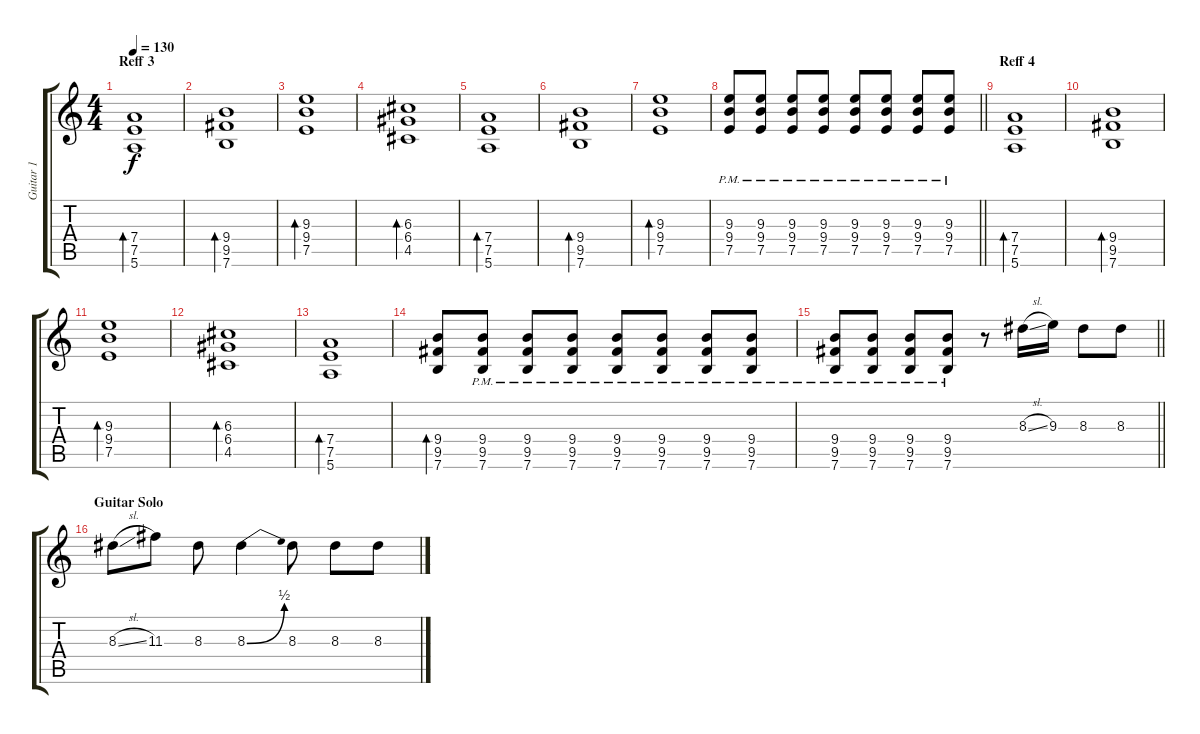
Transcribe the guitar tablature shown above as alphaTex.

\track ("Guitar 1" "Guitar 1") {instrument overdrivenguitar}
\staff {score tabs}
\tuning (E4 B3 G3 D3 A2 E2) {hide}
\ts (4 4)
\section ("" "Reff 3")
\tempo 130
\clef g2
\ks c
(7.4 7.5 5.6).1{bd 120 dy f volume 12 balance 8} |
(9.4 9.5 7.6).1{bd 120} |
(9.3 9.4 7.5).1{bd 60} |
(6.3 6.4 4.5).1{bd 60} |
(7.4 7.5 5.6).1{bd 120} |
(9.4 9.5 7.6).1{bd 120} |
(9.3 9.4 7.5).1{bd 60} |
\barLineRight lightlight
(9.3{pm} 9.4{pm} 7.5{pm}).8 (9.3{pm} 9.4{pm} 7.5{pm}).8 (9.3{pm} 9.4{pm} 7.5{pm}).8 (9.3{pm} 9.4{pm} 7.5{pm}).8 (9.3{pm} 9.4{pm} 7.5{pm}).8 (9.3{pm} 9.4{pm} 7.5{pm}).8 (9.3{pm} 9.4{pm} 7.5{pm}).8 (9.3{pm} 9.4{pm} 7.5{pm}).8 |
\section ("" "Reff 4")
(7.4 7.5 5.6).1{bd 120} |
(9.4 9.5 7.6).1{bd 120} |
(9.3 9.4 7.5).1{bd 60} |
(6.3 6.4 4.5).1{bd 60} |
(7.4 7.5 5.6).1{bd 120} |
(9.4 9.5 7.6).8{bd 120} (9.4{pm} 9.5{pm} 7.6).8 (9.4{pm} 9.5{pm} 7.6).8 (9.4{pm} 9.5{pm} 7.6).8 (9.4{pm} 9.5{pm} 7.6).8 (9.4{pm} 9.5{pm} 7.6).8 (9.4{pm} 9.5{pm} 7.6).8 (9.4{pm} 9.5{pm} 7.6).8 |
\barLineRight lightlight
(9.4{pm} 9.5{pm} 7.6).8 (9.4{pm} 9.5{pm} 7.6).8 (9.4{pm} 9.5{pm} 7.6).8 (9.4{pm} 9.5{pm} 7.6).8 r.8{volume 16 balance 8} 8.3{sl}.16 9.3.16 8.3.8 8.3.8 |
\section ("" "Guitar Solo")
8.3{sl}.8 11.3.8 8.3.8 8.3{be (bend 0 0 60 2)}.4 8.3.8 8.3.8 8.3.8
